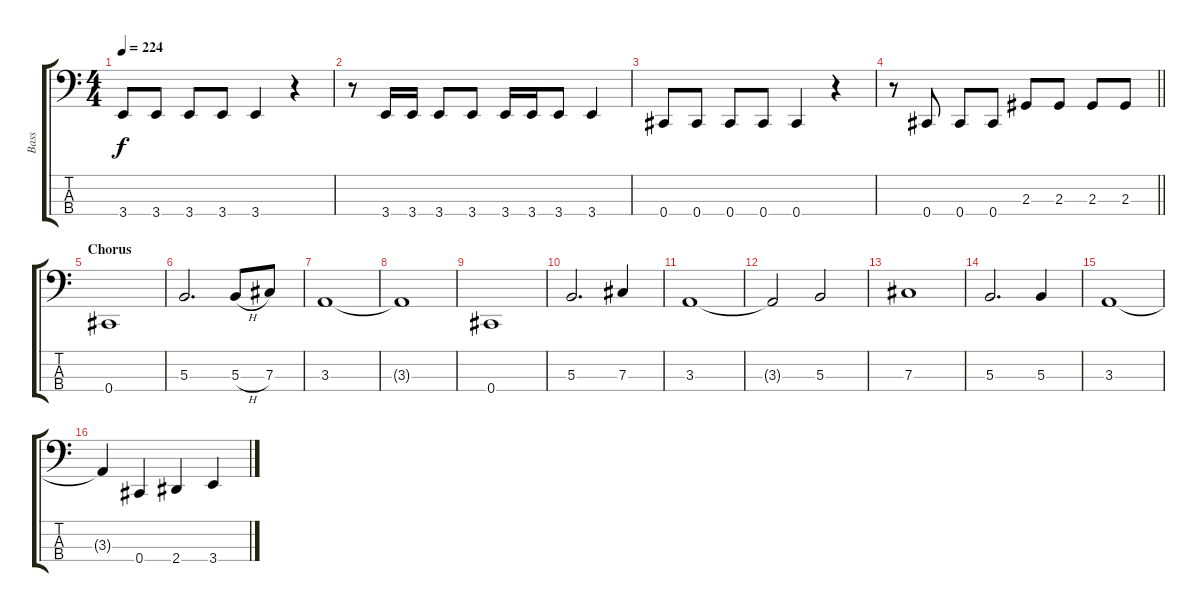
\track ("Bass" "Bass") {instrument electricbassfinger}
\staff {score tabs}
\tuning (E2 B1 Gb1 Db1) {hide}
\ts (4 4)
\tempo 224
\clef f4
\ks c
3.4.8{dy f} 3.4.8 3.4.8 3.4.8 3.4.4 r.4 |
r.8 3.4.16 3.4.16 3.4.8 3.4.8 3.4.16 3.4.16 3.4.8 3.4.4 |
0.4.8 0.4.8 0.4.8 0.4.8 0.4.4 r.4 |
\barLineRight lightlight
r.8 0.4.8 0.4.8 0.4.8 2.3.8 2.3.8 2.3.8 2.3.8 |
\section ("" "Chorus")
0.4.1 |
5.3.2{d} 5.3{h}.8 7.3.8 |
3.3.1 |
3.3{t}.1 |
0.4.1 |
5.3.2{d} 7.3.4 |
3.3.1 |
3.3{t}.2 5.3.2 |
7.3.1 |
5.3.2{d} 5.3.4 |
3.3.1 |
3.3{t}.4 0.4.4 2.4.4 3.4.4
